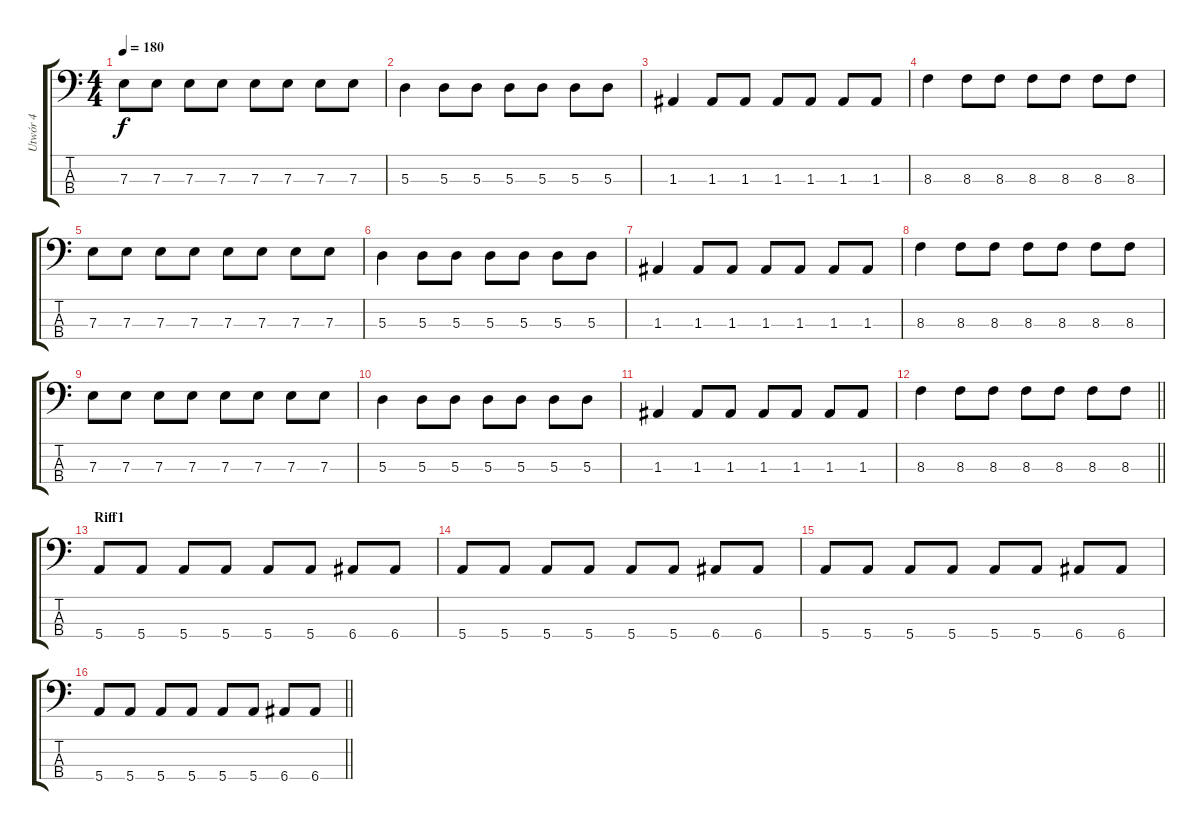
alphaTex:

\track ("Utwór 4" "Utwór 4") {instrument electricbassfinger}
\staff {score tabs}
\tuning (G2 D2 A1 E1) {hide}
\ts (4 4)
\tempo 180
\clef f4
\ks c
7.3.8{dy f} 7.3.8 7.3.8 7.3.8 7.3.8 7.3.8 7.3.8 7.3.8 |
5.3.4 5.3.8 5.3.8 5.3.8 5.3.8 5.3.8 5.3.8 |
1.3.4 1.3.8 1.3.8 1.3.8 1.3.8 1.3.8 1.3.8 |
8.3.4 8.3.8 8.3.8 8.3.8 8.3.8 8.3.8 8.3.8 |
7.3.8 7.3.8 7.3.8 7.3.8 7.3.8 7.3.8 7.3.8 7.3.8 |
5.3.4 5.3.8 5.3.8 5.3.8 5.3.8 5.3.8 5.3.8 |
1.3.4 1.3.8 1.3.8 1.3.8 1.3.8 1.3.8 1.3.8 |
8.3.4 8.3.8 8.3.8 8.3.8 8.3.8 8.3.8 8.3.8 |
7.3.8 7.3.8 7.3.8 7.3.8 7.3.8 7.3.8 7.3.8 7.3.8 |
5.3.4 5.3.8 5.3.8 5.3.8 5.3.8 5.3.8 5.3.8 |
1.3.4 1.3.8 1.3.8 1.3.8 1.3.8 1.3.8 1.3.8 |
\barLineRight lightlight
8.3.4 8.3.8 8.3.8 8.3.8 8.3.8 8.3.8 8.3.8 |
\section ("" "Riff1")
5.4.8 5.4.8 5.4.8 5.4.8 5.4.8 5.4.8 6.4.8 6.4.8 |
5.4.8 5.4.8 5.4.8 5.4.8 5.4.8 5.4.8 6.4.8 6.4.8 |
5.4.8 5.4.8 5.4.8 5.4.8 5.4.8 5.4.8 6.4.8 6.4.8 |
\barLineRight lightlight
5.4.8 5.4.8 5.4.8 5.4.8 5.4.8 5.4.8 6.4.8 6.4.8
